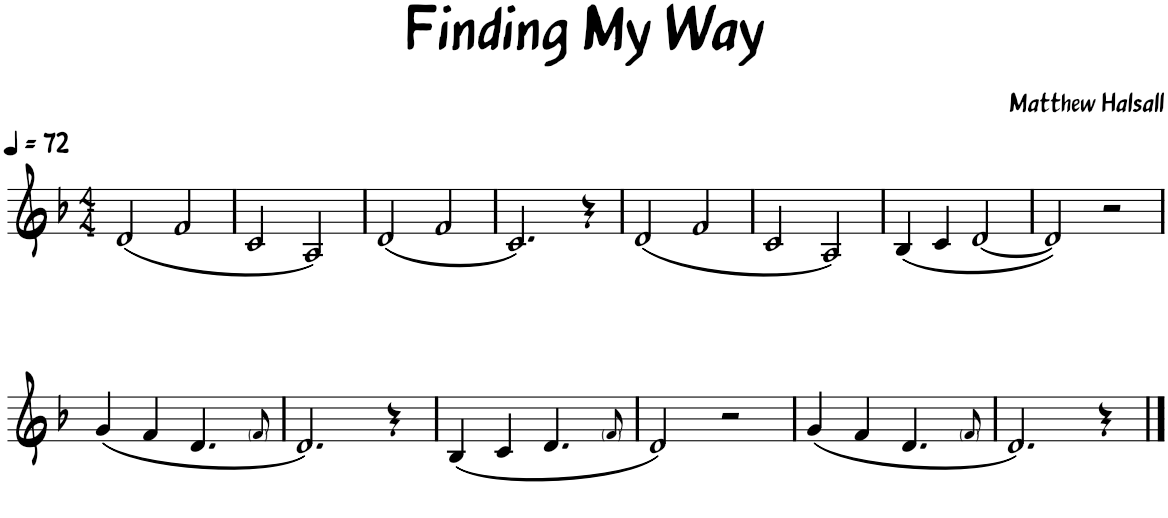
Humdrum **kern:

**kern
*part1
*staff1
*I"Bb Trumpet
*I'Bb Tpt.
*clefG2
*Trd1c2
*k[b-]
*M4/4
*MM72
=1
(2d/
2f/
=2
2c/
2A/)
=3
(2d/
2f/
=4
2.c/)
4r
=5
(2d/
2f/
=6
2c/
2A/)
=7
(4B-/
4c/
[2d/
=8
2d/])
2r
!!LO:LB:g=z
=9
(4g/
4f/
4.d/
8f!/
=10
2.d/)
4r
=11
(4B-/
4c/
4.d/
8f!/
=12
2d/)
2r
=13
(4g/
4f/
4.d/
8f!/
=14
2.d/)
4r
==
*-
